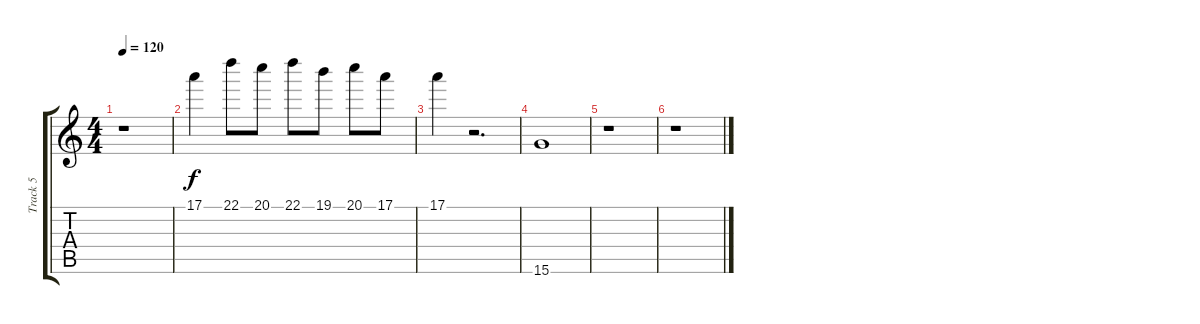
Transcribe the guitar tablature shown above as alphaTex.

\track ("Track 5" "Track 5") {instrument electricguitarmuted}
\staff {score tabs}
\tuning (E4 B3 G3 D3 A2 E2) {hide}
\ts (4 4)
\tempo 120
\clef g2
\ks c
r.1{dy f} |
17.1.4 22.1.8 20.1.8 22.1.8 19.1.8 20.1.8 17.1.8 |
17.1.4 r.2{d} |
15.6.1 |
r.1 |
r.1
